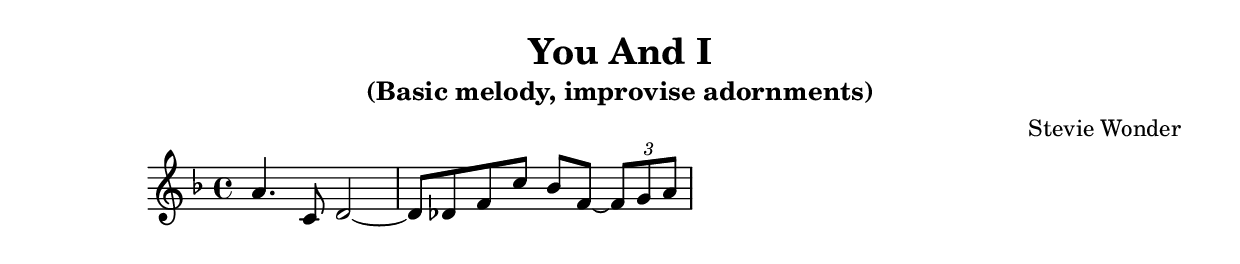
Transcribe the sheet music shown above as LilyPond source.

\version "2.16.1"

\header {
  title = "You And I"
  subtitle = "(Basic melody, improvise adornments)"
  composer = "Stevie Wonder"
}

melody = \relative c'' {
  \clef treble
  \key f \major
  \time 4/4

  a4. c,8 d2 ~ |
  d8 des f c' bes f ~ \times 2/3 { f g a }
}

\score {
  \new Staff \melody
}